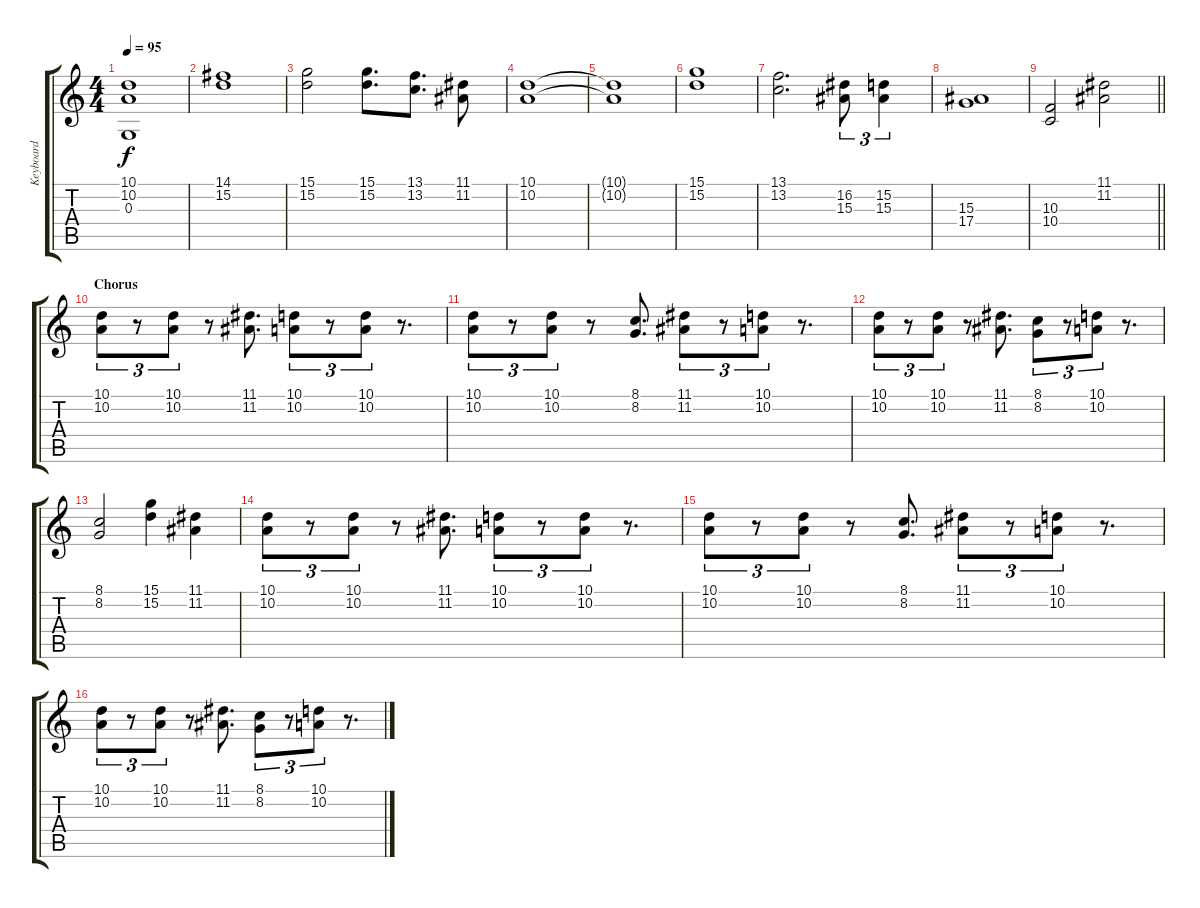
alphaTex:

\track ("Keyboard" "Keyboard") {instrument stringensemble1}
\staff {score tabs}
\tuning (E4 B3 G3 D3 A2 E2) {hide}
\ts (4 4)
\tempo 95
\clef g2
\ks c
(10.1{t} 10.2{t} 0.3).1{dy f} |
(14.1 15.2).1 |
(15.1 15.2).2 (15.1 15.2).8{d} (13.1 13.2).8{d} (11.1 11.2).8 |
(10.1 10.2).1 |
(10.1{t} 10.2{t}).1 |
(15.1 15.2).1 |
(13.1 13.2).2{d} (16.2 15.3).8{tu (3 2)} (15.2 15.3).4{tu (3 2)} |
(15.3 17.4).1 |
\barLineRight lightlight
(10.3 10.4).2 (11.1 11.2).2 |
\section ("" "Chorus")
(10.1 10.2).8{tu (3 2)} r.8{tu (3 2)} (10.1 10.2).8{tu (3 2)} r.8 (11.1 11.2).8{d} (10.1 10.2).8{tu (3 2)} r.8{tu (3 2)} (10.1 10.2).8{tu (3 2)} r.8{d} |
(10.1 10.2).8{tu (3 2)} r.8{tu (3 2)} (10.1 10.2).8{tu (3 2)} r.8 (8.1 8.2).8{d} (11.1 11.2).8{tu (3 2)} r.8{tu (3 2)} (10.1 10.2).8{tu (3 2)} r.8{d} |
(10.1 10.2).8{tu (3 2)} r.8{tu (3 2)} (10.1 10.2).8{tu (3 2)} r.8 (11.1 11.2).8{d} (8.1 8.2).8{tu (3 2)} r.8{tu (3 2)} (10.1 10.2).8{tu (3 2)} r.8{d} |
(8.1 8.2).2 (15.1 15.2).4 (11.1 11.2).4 |
(10.1 10.2).8{tu (3 2)} r.8{tu (3 2)} (10.1 10.2).8{tu (3 2)} r.8 (11.1 11.2).8{d} (10.1 10.2).8{tu (3 2)} r.8{tu (3 2)} (10.1 10.2).8{tu (3 2)} r.8{d} |
(10.1 10.2).8{tu (3 2)} r.8{tu (3 2)} (10.1 10.2).8{tu (3 2)} r.8 (8.1 8.2).8{d} (11.1 11.2).8{tu (3 2)} r.8{tu (3 2)} (10.1 10.2).8{tu (3 2)} r.8{d} |
(10.1 10.2).8{tu (3 2)} r.8{tu (3 2)} (10.1 10.2).8{tu (3 2)} r.8 (11.1 11.2).8{d} (8.1 8.2).8{tu (3 2)} r.8{tu (3 2)} (10.1 10.2).8{tu (3 2)} r.8{d}
